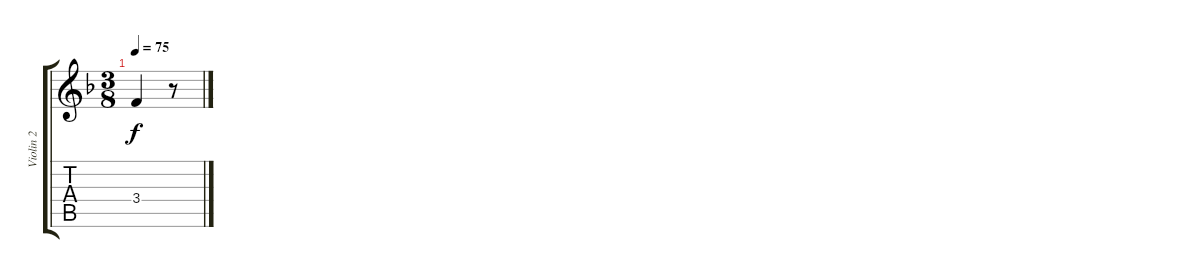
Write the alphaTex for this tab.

\track ("Violin 2" "Violin 2") {instrument acousticguitarsteel}
\staff {score tabs}
\tuning (E4 B3 G3 D3 A2 E2) {hide}
\ts (3 8)
\tempo 75
\clef g2
\ks f
3.4.4{dy f} r.8
